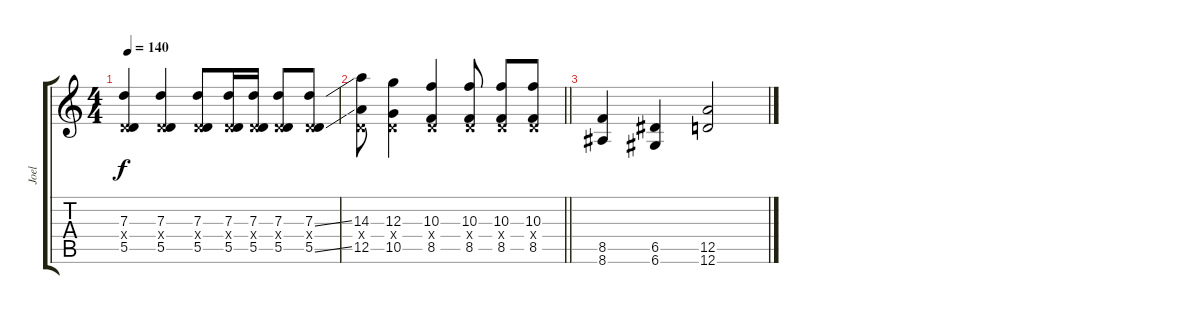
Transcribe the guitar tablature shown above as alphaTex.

\track ("Joel" "Joel") {instrument distortionguitar}
\staff {score tabs}
\tuning (E4 B3 G3 D3 A2 D2) {hide}
\ts (4 4)
\tempo 140
\clef g2
\ks c
(7.3 0.4{x} 5.5).4{dy f} (7.3 0.4{x} 5.5).4 (7.3 0.4{x} 5.5).8 (7.3 0.4{x} 5.5).16 (7.3 0.4{x} 5.5).16 (7.3 0.4{x} 5.5).8 (7.3{ss} 0.4{x} 5.5{ss}).8 |
\barLineRight lightlight
(14.3 0.4{x} 12.5).8 (12.3 0.4{x} 10.5).4 (10.3 0.4{x} 8.5).4 (10.3 0.4{x} 8.5).8 (10.3 0.4{x} 8.5).8 (10.3 0.4{x} 8.5).8 |
(8.5 8.6).4 (6.5 6.6).4 (12.5 12.6).2
